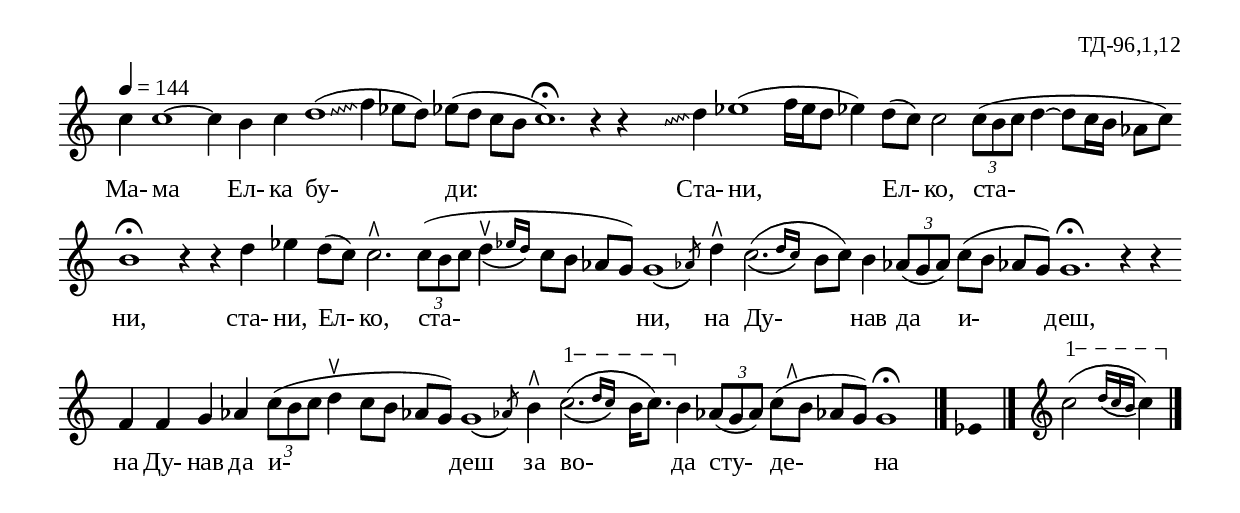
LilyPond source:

%{
td_096_1_12
%}

\include "td-preamble.ly"

\score {
\relative c'' {
\tempo 4 = 144
\cadenzaOn
\override Glissando #'style = #'zigzag
\phrasingSlurDown
c4 c1~ c4 b c d1(\glissando f4 ees8[ d]) ees![( d] c[ b] c1.\fermata) r4 r
\bar ""
\hideNotes \noteFi b64\glissando \unHideNotes d4 ees!1( f16[ ees d8] ees!4) \bar ""
d8([ c]) c2 \bar "" \times 2/3 { c8[( b c] } d4~ d8[ c16 b]
aes8[ c]) \bar "" b1\fermata r4 r
\bar ""
d4 ees! d8[( c]) \bar "" c2.^\rtoe \times 2/3 { c8[( b c] } 
\afterGrace d4^\ltoe\( { ees!16[ d]\) }
c8[ b] aes![ g]) \bar "" \afterGrace g1\( { \stdB aes!8\) \stdE }
\bar ""
d4^\rtoe \afterGrace c2.(\( { d16[ c]\) } b8[ c]) \bar "" b4 \times 2/3 { aes!8[( g aes]) } \bar ""
c8[( b] aes![ g]) g1.\fermata r4 r
\bar ""
f4 f g aes! \bar "" \times 2/3 { c8([ b c] } d4^\ltoe c8[ b] aes![ g]) \bar "" 
\afterGrace g1\( { \stdB aes!8\) \stdE }
\bar ""
b4^\rtoe 
\varA
\afterGrace c2.\startTextSpan(\( { d16[ c]\) } b16[ c8.\stopTextSpan]) \bar ""
b4 \times 2/3 { aes!8[( g aes]) } \bar ""
c8([ s^\rtoe b] aes![ g]) g1\fermata
 \bar "|." 
s4 \fixB ees \fixC
  \bar "|." 
s16 \clef treble  
\varA
c'2\startTextSpan( \grace { d16[\( c b] } c4\stopTextSpan\))
 \bar "|."   
}
\addlyrics { Ма- ма Ел- ка бу- ди: " " Ста- ни, Ел- ко, ста- ни,
ста- ни, Ел- ко, ста- ни,
на Ду- нав да и- деш, на Ду- нав да и- деш за во- да сту- де- на }
%
\layout {
   \context { 
	    \Staff \remove "Time_signature_engraver" } 
  indent = #0
  line-width = 190\mm
  ragged-right=##f
}
%
\midi { 
	\context {
		\Score tempoWholesPerMinute = #(ly:make-moment 144 4)
		}
	}
}
%
\header{
  opus = "ТД-96,1,12"
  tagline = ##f
}


